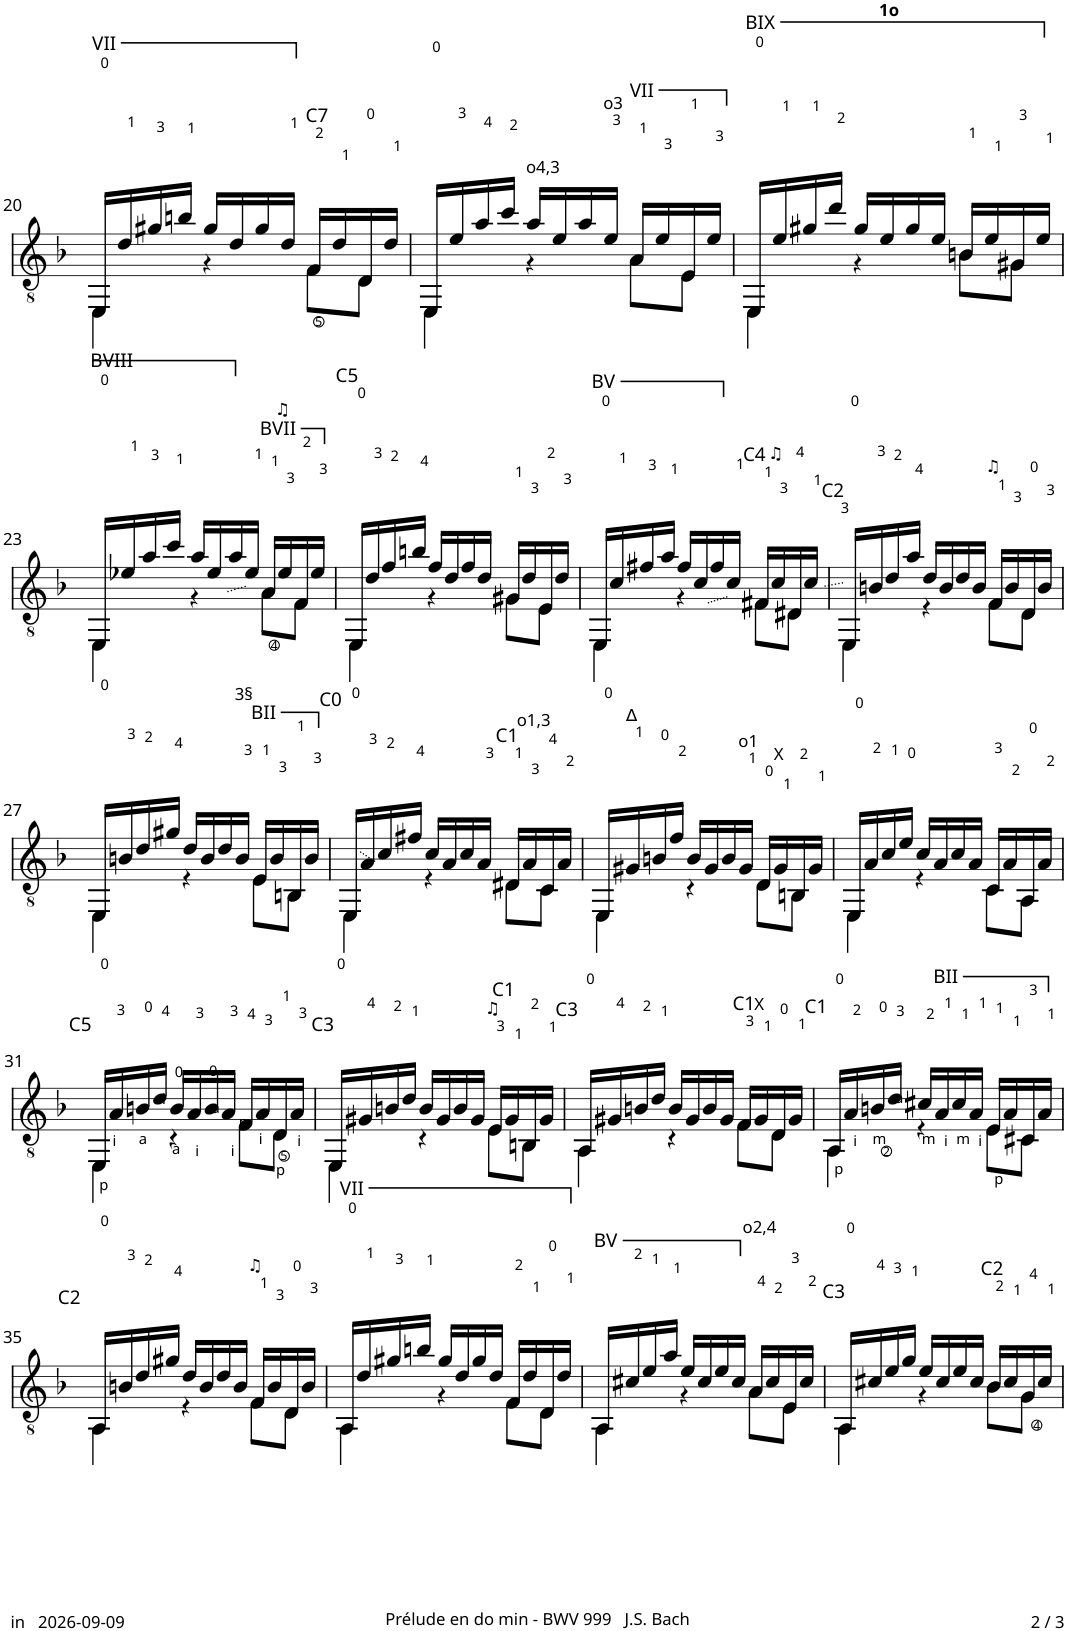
**kern
*part1
*staff1
*I"Guitare classique
*I'Guit.
!!LO:PB:g=z
*clefGv2
*k[b-]
*M3/4
!!LO:REH:place=s1:a:cj:enc=none:fs=9:t=C7:qo=2
=20
*^
!LO:TX:a:t=VII	!
16EE/LL	4EE\
16d/	.
16g#X/	.
16bn/JJ	.
16g#/LL	4r
16d/	.
16g#/	.
16d/JJ	.
16F</LL	8F\L
16d/	.
16D/	8D\J
16d/JJ	.
=21	=21
16EE/LL	4EE\
16e/	.
16a/	.
16cc/JJ	.
!LO:TX:a:t=o4,3	!
16a/LL	4r
16e/	.
16a/	.
!LO:TX:a:t=o3	!
16e/JJ	.
!LO:TX:a:t=VII	!
16A/LL	8A\L
16e/	.
16E/	8E\J
16e/JJ	.
=22	=22
!LO:TX:a:t=BIX	!
16EE/LL	4EE\
16e/	.
16g#X/	.
16dd/JJ	.
16g#/LL	4r
!LO:TX:a:B:t=1o	!
16e/	.
16g#/	.
16e/JJ	.
16Bn/LL	8B\L
16e/	.
16G#X/	8G#\J
16e/JJ	.
!!LO:LB:g=z	!!
=23	=23
!LO:TX:a:t=BVIII	!
16EE/LL	4EE\
16e-X/	.
16a/	.
16cc/JJ	.
16a/LL	4r
16e-/	.
16a/	.
16e-/JJ	.
!LO:TX:a:t=BVII	!
16A</LL	8A\L
!LO:TX:a:t=♫	!
16e-/	.
16F/	8F\J
16e-/JJ	.
!!LO:REH:place=s1:a:cj:enc=none:fs=9:t=C5	!!
=24	=24
16EE/LL	4EE\
16d/	.
16f/	.
16bn/JJ	.
16f/LL	4r
16d/	.
16f/	.
16d/JJ	.
16G#X/LL	8G#\L
16d/	.
16E/	8E\J
16d/JJ	.
!!LO:REH:place=s1:a:cj:enc=none:fs=9:t=C4:qo=2	!!
=25	=25
!LO:TX:a:t=BV	!
16EE/LL	4EE\
16c/	.
16f#X/	.
16a/JJ	.
16f#/LL	4r
16c/	.
16f#/	.
16c/JJ	.
16F#X/LL	8F#\L
!LO:TX:a:t=♫	!
16c/	.
16D#X/	8D#\J
16c/JJ	.
!!LO:REH:place=s1:a:cj:enc=none:fs=9:t=C2	!!
=26	=26
16EE/LL	4EE\
16Bn/	.
16d/	.
16a/JJ	.
16d/LL	4r
16B/	.
16d/	.
16B/JJ	.
!LO:TX:a:t=♫	!
16F/LL	8F\L
16B/	.
16D/	8D\J
16B/JJ	.
!!LO:LB:g=z	!!
=27	=27
16EE/LL	4EE\
16Bn/	.
16d/	.
16g#X/JJ	.
16d/LL	4r
16B/	.
16d/	.
!LO:TX:a:t=3§	!
16B/JJ	.
!LO:TX:a:t=BII	!
16E/LL	8E\L
16B/	.
16BBn/	8BB\J
16B/JJ	.
!!LO:REH:place=s1:a:cj:enc=none:fs=9:t=C1:qo=2	!!
!!LO:REH:place=s1:a:cj:enc=none:fs=9:t=C0	!!
=28	=28
16EE/LL	4EE\
16A/	.
16c/	.
16f#X/JJ	.
16c/LL	4r
16A/	.
16c/	.
16A/JJ	.
16D#X/LL	8D#\L
!LO:TX:a:t=o1,3	!
16A/	.
16C/	8C\J
16A/JJ	.
=29	=29
16EE/LL	4EE\
!LO:TX:a:t=∆	!
16G#X/	.
16Bn/	.
16f/JJ	.
16B/LL	4r
16G#/	.
16B/	.
!LO:TX:a:t=o1	!
16G#/JJ	.
16D/LL	8D\L
!LO:TX:a:t=X	!
16G#/	.
16BBn/	8BB\J
16G#/JJ	.
=30	=30
16EE/LL	4EE\
16A/	.
16c/	.
16e/JJ	.
16c/LL	4r
16A/	.
16c/	.
16A/JJ	.
16C/LL	8C\L
16A/	.
16AA/	8AA\J
16A/JJ	.
!!LO:LB:g=z	!!
!!LO:REH:place=s1:a:cj:enc=none:fs=9:t=C5	!!
=31	=31
16EE/LL	4EE\
16A/	.
16Bn/	.
16d</JJ	.
16B/LL	4r
16A/	.
16B</	.
16A/JJ	.
16F</LL	8F\L
16A/	.
16D/	8D\J
16A/JJ	.
!!LO:REH:place=s1:a:cj:enc=none:fs=9:t=C1:qo=2	!!
!!LO:REH:place=s1:a:cj:enc=none:fs=9:t=C3	!!
=32	=32
16EE/LL	4EE\
16G#X/	.
16Bn/	.
16d/JJ	.
16B/LL	4r
16G#/	.
16B/	.
16G#/JJ	.
!LO:TX:a:t=♫	!
16E/LL	8E\L
16G#/	.
16BBn/	8BB\J
16G#/JJ	.
!!LO:REH:place=s1:a:cj:enc=none:fs=9:t=C1:qo=2	!!
!!LO:REH:place=s1:a:cj:enc=none:fs=9:t=C3	!!
=33	=33
16AA/LL	4AA\
16G#X/	.
16Bn/	.
16d/JJ	.
16B/LL	4r
16G#/	.
16B/	.
16G#/JJ	.
16F/LL	8F\L
!LO:TX:a:t=X	!
16G#/	.
16D/	8D\J
16G#/JJ	.
!!LO:REH:place=s1:a:cj:enc=none:fs=9:t=C1	!!
=34	=34
16AA/LL	4AA\
16A/	.
16Bn</	.
16d</JJ	.
16c#X/LL	4r
!LO:TX:a:t=BII	!
16A/	.
16c#/	.
16A/JJ	.
16E</LL	8E\L
16A/	.
16C#X/	8C#\J
16A/JJ	.
!!LO:LB:g=z	!!
!!LO:REH:place=s1:a:cj:enc=none:fs=9:t=C2	!!
=35	=35
16AA/LL	4AA\
16Bn/	.
16d/	.
16g#X/JJ	.
16d/LL	4r
16B/	.
16d/	.
16B/JJ	.
!LO:TX:a:t=♫	!
16F/LL	8F\L
16B/	.
16D/	8D\J
16B/JJ	.
=36	=36
!LO:TX:a:t=VII	!
16AA/LL	4AA\
16d/	.
16g#X/	.
16bn/JJ	.
16g#/LL	4r
16d/	.
16g#/	.
16d/JJ	.
16F/LL	8F\L
16d/	.
16D/	8D\J
16d/JJ	.
=37	=37
!LO:TX:a:t=BV	!
16AA/LL	4AA\
16c#X/	.
16e/	.
16a/JJ	.
16e/LL	4r
16c#/	.
16e/	.
16c#/JJ	.
!LO:TX:a:t=o2,4	!
16A/LL	8A\L
16c#/	.
16E/	8E\J
16c#/JJ	.
!!LO:REH:place=s1:a:cj:enc=none:fs=9:t=C2:qo=2	!!
!!LO:REH:place=s1:a:cj:enc=none:fs=9:t=C3	!!
=38	=38
16AA/LL	4AA\
16c#X/	.
16e/	.
16g/JJ	.
16e/LL	4r
16c#/	.
16e/	.
16c#/JJ	.
16B-/LL	8B-\L
16c#/	.
16G</	8G\J
16c#/JJ	.
*v	*v
=
*-
